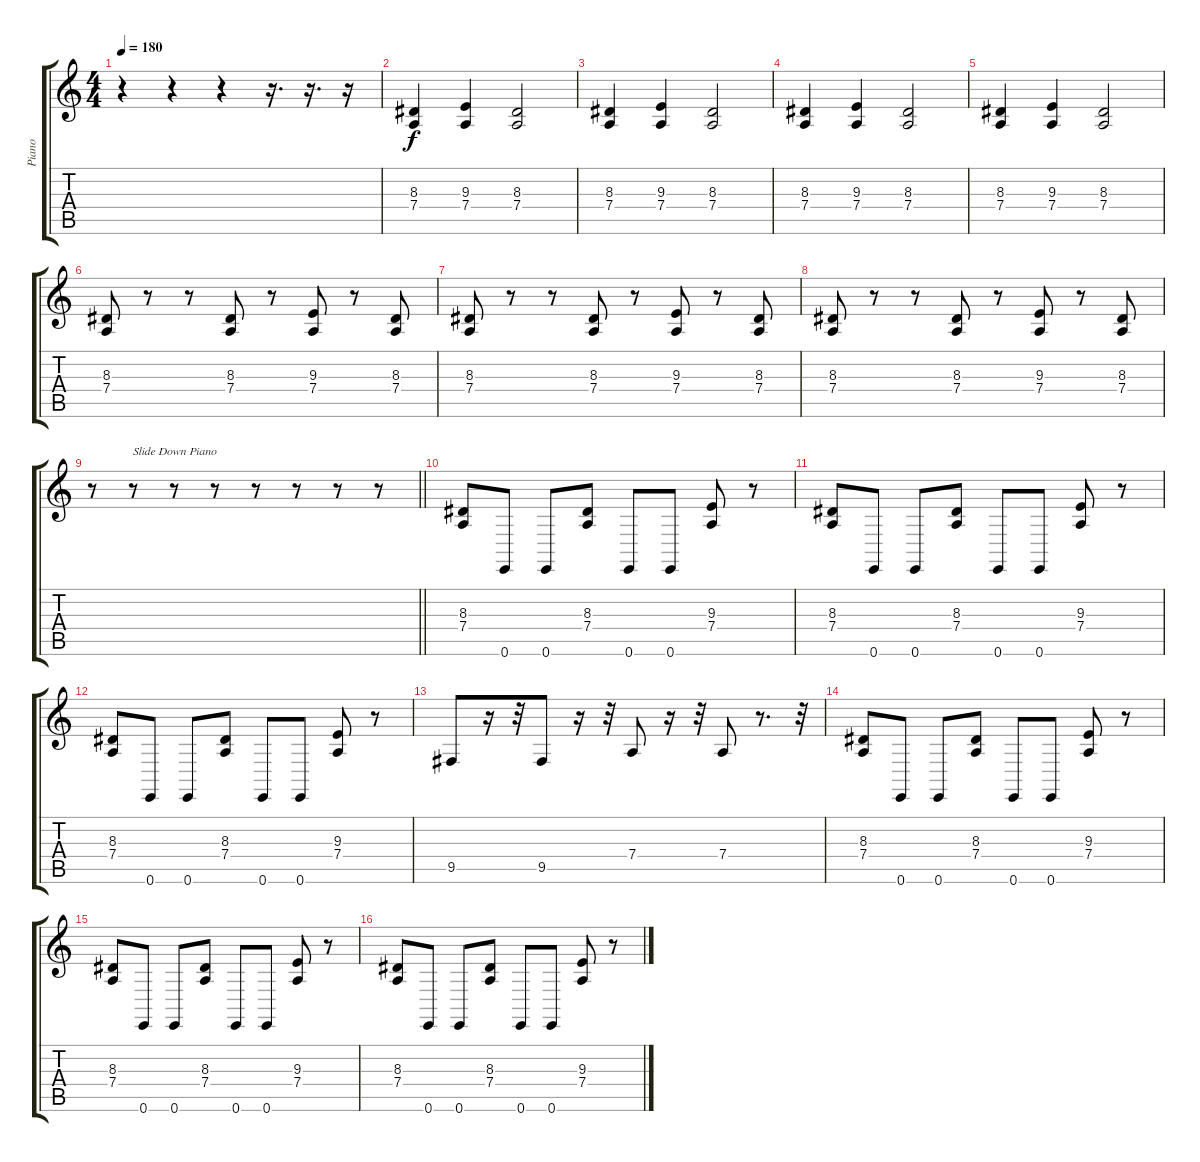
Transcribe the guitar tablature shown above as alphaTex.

\track ("Piano" "Piano") {instrument brightacousticpiano}
\staff {score tabs}
\tuning (E4 B3 G3 D3 A2 E2) {hide}
\ts (4 4)
\tempo 180
\clef g2
\ks c
r.4{dy f} r.4 r.4 r.16{d} r.16{d} r.16 |
(8.3 7.4).4 (9.3 7.4).4 (8.3 7.4).2 |
(8.3 7.4).4 (9.3 7.4).4 (8.3 7.4).2 |
(8.3 7.4).4 (9.3 7.4).4 (8.3 7.4).2 |
(8.3 7.4).4 (9.3 7.4).4 (8.3 7.4).2 |
(8.3 7.4).8 r.8 r.8 (8.3 7.4).8 r.8 (9.3 7.4).8 r.8 (8.3 7.4).8 |
(8.3 7.4).8 r.8 r.8 (8.3 7.4).8 r.8 (9.3 7.4).8 r.8 (8.3 7.4).8 |
(8.3 7.4).8 r.8 r.8 (8.3 7.4).8 r.8 (9.3 7.4).8 r.8 (8.3 7.4).8 |
\barLineRight lightlight
r.8 r.8{txt "Slide Down Piano"} r.8 r.8 r.8 r.8 r.8 r.8 |
(8.3 7.4).8 0.6.8 0.6.8 (8.3 7.4).8 0.6.8 0.6.8 (9.3 7.4).8 r.8 |
(8.3 7.4).8 0.6.8 0.6.8 (8.3 7.4).8 0.6.8 0.6.8 (9.3 7.4).8 r.8 |
(8.3 7.4).8 0.6.8 0.6.8 (8.3 7.4).8 0.6.8 0.6.8 (9.3 7.4).8 r.8 |
9.5.8 r.16 r.32 9.5.8 r.16 r.32 7.4.8 r.16 r.32 7.4.8 r.8{d} r.32 |
(8.3 7.4).8 0.6.8 0.6.8 (8.3 7.4).8 0.6.8 0.6.8 (9.3 7.4).8 r.8 |
(8.3 7.4).8 0.6.8 0.6.8 (8.3 7.4).8 0.6.8 0.6.8 (9.3 7.4).8 r.8 |
(8.3 7.4).8 0.6.8 0.6.8 (8.3 7.4).8 0.6.8 0.6.8 (9.3 7.4).8 r.8
